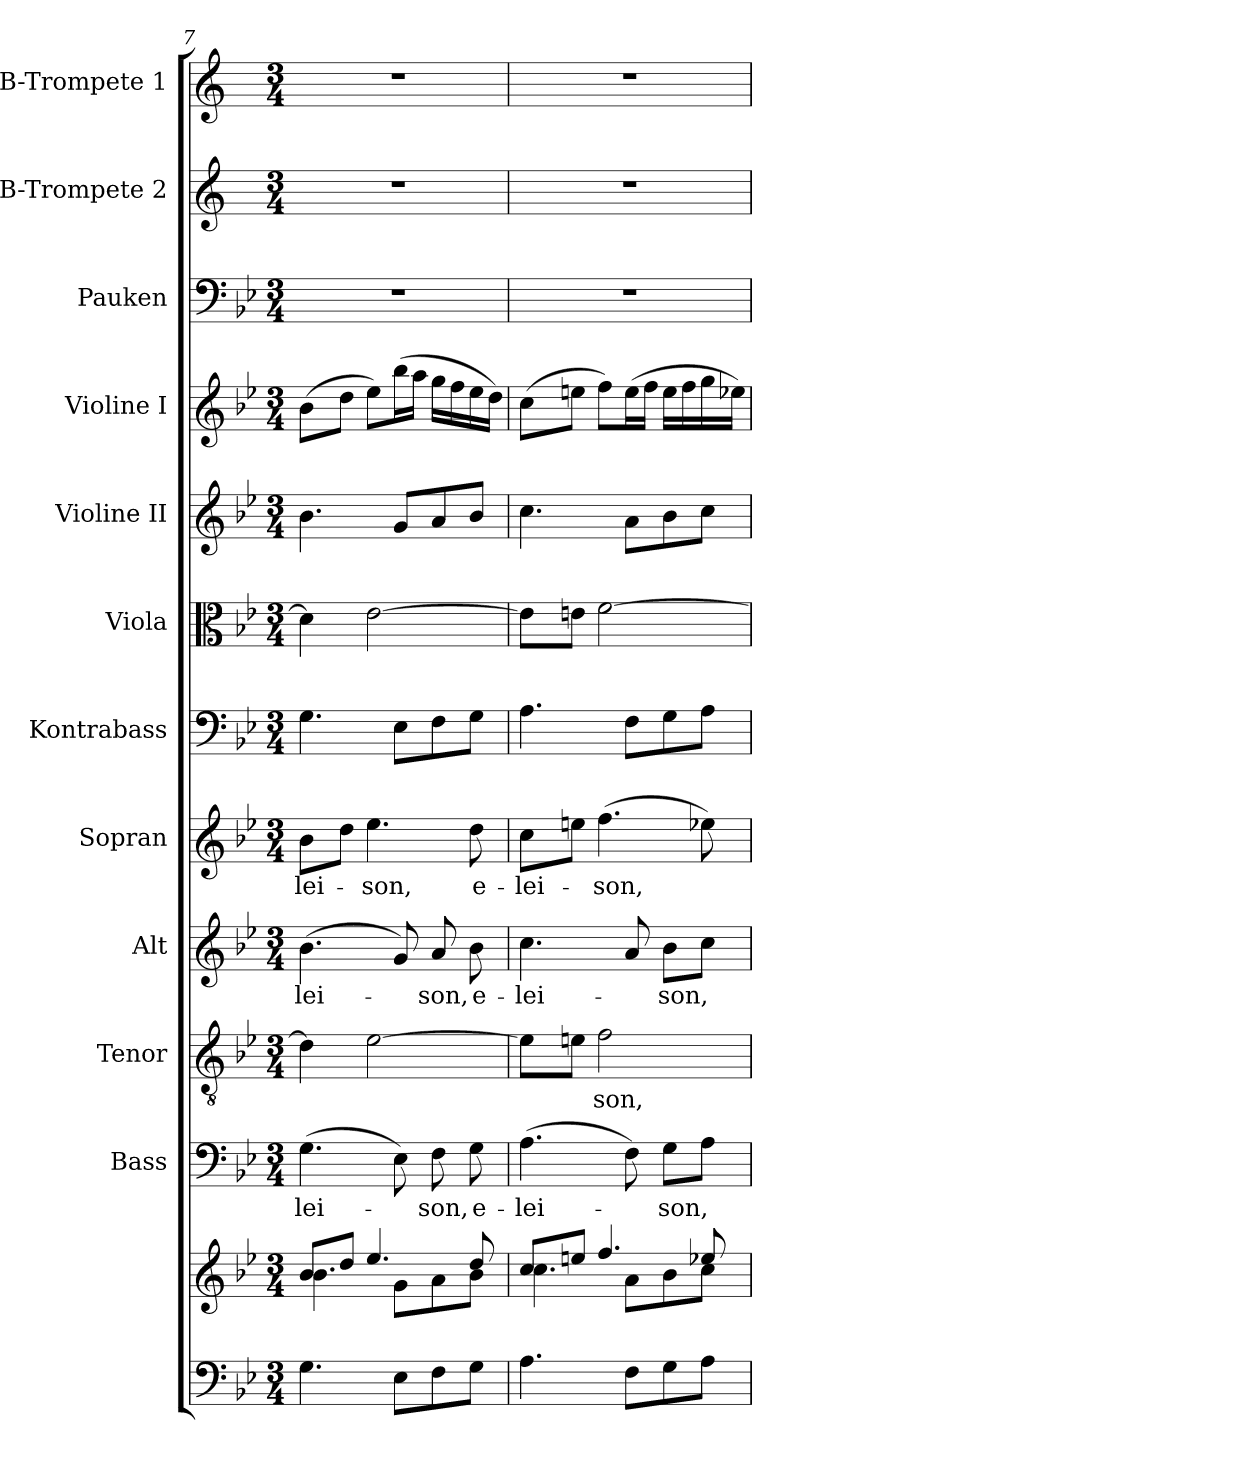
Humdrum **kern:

**kern	**kern	**kern	**text	**kern	**text	**kern	**text	**kern	**text	**kern	**kern	**kern	**kern	**kern	**kern	**kern
*part12	*part12	*part11	*part11	*part10	*part10	*part9	*part9	*part8	*part8	*part7	*part6	*part5	*part4	*part3	*part2	*part1
*staff13	*staff12	*staff11	*staff11	*staff10	*staff10	*staff9	*staff9	*staff8	*staff8	*staff7	*staff6	*staff5	*staff4	*staff3	*staff2	*staff1
*	*	*I"Bass	*	*I"Tenor	*	*I"Alt	*	*I"Sopran	*	*I"Kontrabass	*I"Viola	*I"Violine II	*I"Violine I	*I"Pauken	*I"B-Trompete 2	*I"B-Trompete 1
*	*	*I'B.	*	*I'T.	*	*I'A.	*	*I'S.	*	*I'Kb.	*I'Vla.	*I'Vl. II	*I'Vl. I	*I'Pk.	*I'B Trp. 2	*I'B Trp. 1
*clefF4	*clefG2	*clefF4	*	*clefGv2	*	*clefG2	*	*clefG2	*	*clefF4	*clefC3	*clefG2	*clefG2	*clefF4	*clefG2	*clefG2
*	*	*	*	*	*	*	*	*	*	*ITrd7c12	*	*	*	*	*ITrd1c2	*ITrd1c2
*k[b-e-]	*k[b-e-]	*k[b-e-]	*	*k[b-e-]	*	*k[b-e-]	*	*k[b-e-]	*	*k[b-e-]	*k[b-e-]	*k[b-e-]	*k[b-e-]	*k[b-e-]	*k[b-e-]	*k[b-e-]
*B-:	*B-:	*B-:	*	*B-:	*	*B-:	*	*B-:	*	*B-:	*B-:	*B-:	*B-:	*B-:	*B-:	*B-:
*M3/4	*M3/4	*M3/4	*	*M3/4	*	*M3/4	*	*M3/4	*	*M3/4	*M3/4	*M3/4	*M3/4	*M3/4	*M3/4	*M3/4
=7	=7	=7	=7	=7	=7	=7	=7	=7	=7	=7	=7	=7	=7	=7	=7	=7
*	*^	*	*	*	*	*	*	*	*	*	*	*	*	*	*	*
!	!	!	!	!LO:LY:b	!	!	!	!LO:LY:b	!	!LO:LY:b	!	!	!	!	!	!	!
4.G\	8b-/L	4.b-\	(>4.G\	-lei-	4d\]	.	(>4.b-\	-lei-	8b-\L	-lei-	4.GG\	4d\]	4.b-\	(>8b-\L	2.r	2.r	2.r
.	8dd/J	.	.	.	.	.	.	.	8dd\J	.	.	.	.	8dd\J	.	.	.
!	!	!	!	!	!	!	!	!	!	!LO:LY:b	!	!	!	!	!	!	!
.	4.ee-/	.	.	.	[2e-\	.	.	.	4.ee-\	-son,	.	[2e-\	.	8ee-\L)	.	.	.
8E-\L	.	8g\L	8E-\)	.	.	.	8g/)	.	.	.	8EE-\L	.	8g/L	(>16bb-\L	.	.	.
.	.	.	.	.	.	.	.	.	.	.	.	.	.	16aa\JJ	.	.	.
!	!	!	!	!LO:LY:b	!	!	!	!LO:LY:b	!	!	!	!	!	!	!	!	!
8F\	.	8a\	8F\	-son,	.	.	8a/	-son,	.	.	8FF\	.	8a/	16gg\LL	.	.	.
.	.	.	.	.	.	.	.	.	.	.	.	.	.	16ff\	.	.	.
!	!	!	!	!LO:LY:b	!	!	!	!LO:LY:b	!	!LO:LY:b	!	!	!	!	!	!	!
8G\J	8dd/	8b-\J	8G\	e-	.	.	8b-\	e-	8dd\	e-	8GG\J	.	8b-/J	16ee-\	.	.	.
.	.	.	.	.	.	.	.	.	.	.	.	.	.	16dd\JJ)	.	.	.
=8	=8	=8	=8	=8	=8	=8	=8	=8	=8	=8	=8	=8	=8	=8	=8	=8	=8
!	!	!	!	!LO:LY:b	!	!	!	!LO:LY:b	!	!LO:LY:b	!	!	!	!	!	!	!
4.A\	8cc/L	4.cc\	(>4.A\	-lei-	8e-\L]	.	4.cc\	-lei-	8cc\L	-lei-	4.AA\	8e-\L]	4.cc\	(>8cc\L	2.r	2.r	2.r
.	8een/J	.	.	.	8en\J	.	.	.	8een\J	.	.	8en\J	.	8een\J	.	.	.
!	!	!	!	!	!	!LO:LY:b	!	!	!	!LO:LY:b	!	!	!	!	!	!	!
.	4.ff/	.	.	.	2f\	-son,	.	.	(>4.ff\	-son,	.	[2f\	.	8ff\L)	.	.	.
8F\L	.	8a\L	8F\)	.	.	.	8a/	.	.	.	8FF\L	.	8a\L	(>16ee\L	.	.	.
.	.	.	.	.	.	.	.	.	.	.	.	.	.	16ff\JJ	.	.	.
!	!	!	!	!LO:LY:b	!	!	!	!LO:LY:b	!	!	!	!	!	!	!	!	!
8G\	.	8b-\	8G\L	-son,	.	.	8b-\L	-son,	.	.	8GG\	.	8b-\	16ee\LL	.	.	.
.	.	.	.	.	.	.	.	.	.	.	.	.	.	16ff\	.	.	.
8A\J	8ee-X/	8cc\J	8A\J	.	.	.	8cc\J	.	8ee-X\)	.	8AA\J	.	8cc\J	16gg\	.	.	.
.	.	.	.	.	.	.	.	.	.	.	.	.	.	16ee-X\JJ)	.	.	.
*	*v	*v	*	*	*	*	*	*	*	*	*	*	*	*	*	*	*
=	=	=	=	=	=	=	=	=	=	=	=	=	=	=	=	=
*-	*-	*-	*-	*-	*-	*-	*-	*-	*-	*-	*-	*-	*-	*-	*-	*-
